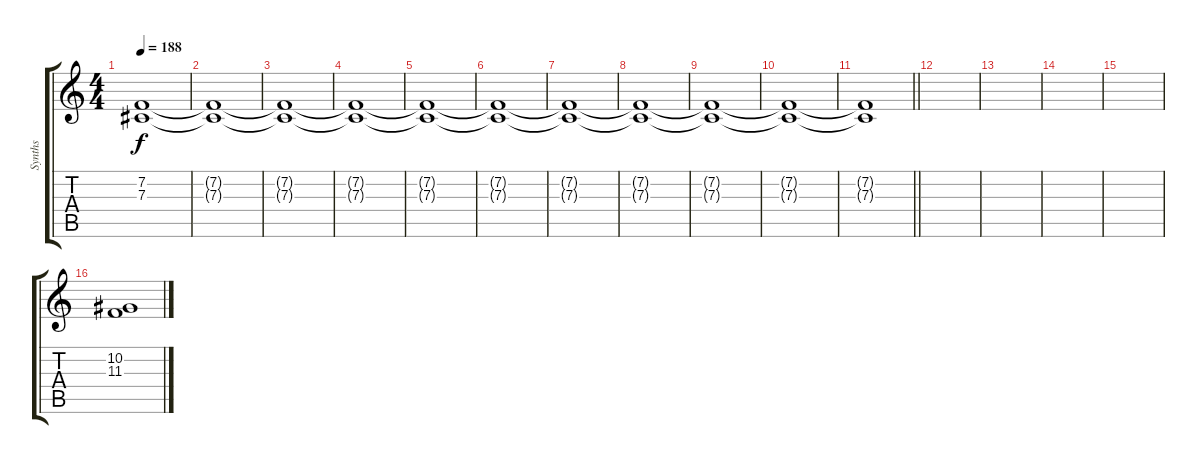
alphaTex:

\track ("Synths" "Synths") {instrument fx6goblins}
\staff {score tabs}
\tuning (Eb4 Bb3 Gb3 Db3 Ab2 Eb2) {hide}
\ts (4 4)
\tempo 188
\clef g2
\ks c
(7.2{t} 7.3{t}).1{dy f} |
(7.2{t} 7.3{t}).1 |
(7.2{t} 7.3{t}).1 |
(7.2{t} 7.3{t}).1 |
(7.2{t} 7.3{t}).1 |
(7.2{t} 7.3{t}).1 |
(7.2{t} 7.3{t}).1 |
(7.2{t} 7.3{t}).1 |
(7.2{t} 7.3{t}).1 |
(7.2{t} 7.3{t}).1 |
\barLineRight lightlight
(7.2{t} 7.3{t}).1 |
\section ("" "")
|
|
|
|
(10.2 11.3).1
